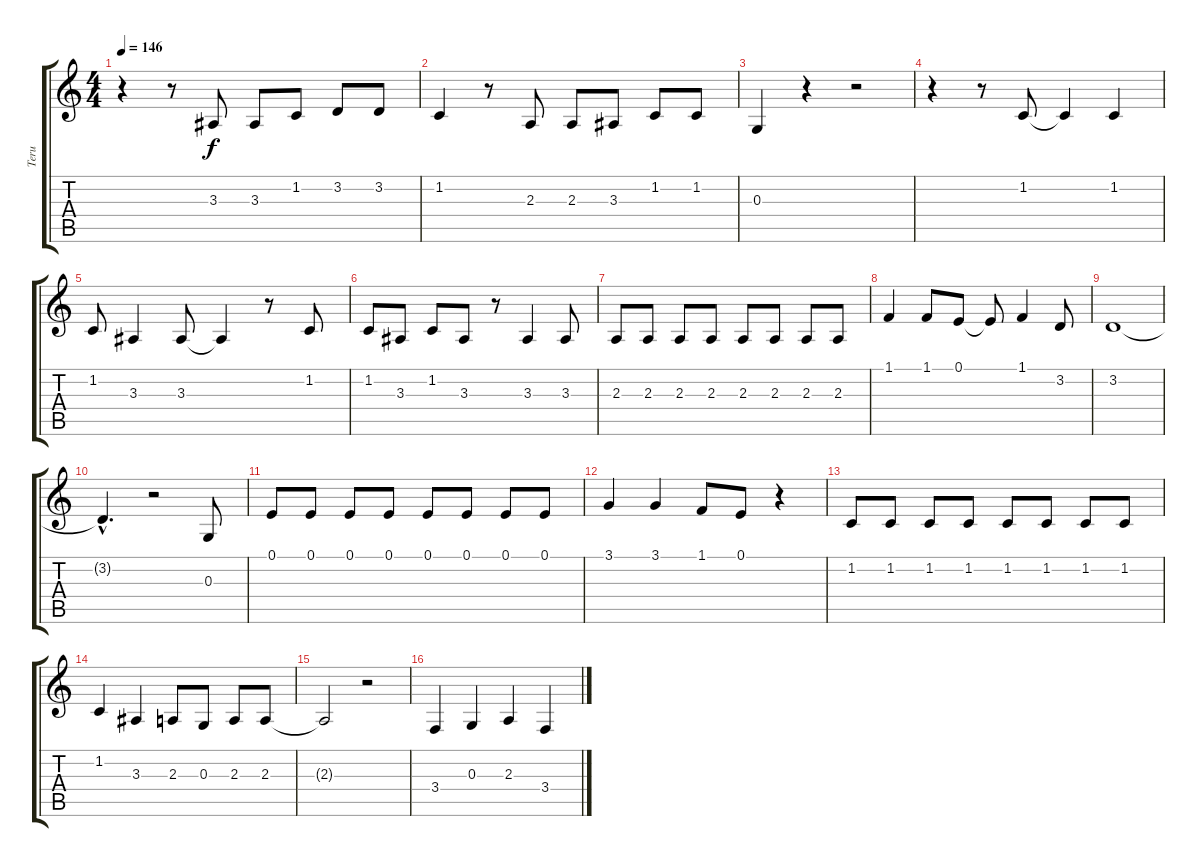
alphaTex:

\track ("Teru" "Teru") {instrument englishhorn}
\staff {score tabs}
\tuning (E4 B3 G3 D3 A2 E2) {hide}
\ts (4 4)
\tempo 146
\clef g2
\ks c
r.4{dy f} r.8 3.3.8 3.3.8 1.2.8 3.2.8 3.2.8 |
1.2.4 r.8 2.3.8 2.3.8 3.3.8 1.2.8 1.2.8 |
0.3.4 r.4 r.2 |
r.4 r.8 1.2.8 1.2{t}.4 1.2.4 |
1.2.8 3.3.4 3.3.8 3.3{t}.4 r.8 1.2.8 |
1.2.8 3.3.8 1.2.8 3.3.8 r.8 3.3.4 3.3.8 |
2.3.8 2.3.8 2.3.8 2.3.8 2.3.8 2.3.8 2.3.8 2.3.8 |
1.1.4 1.1.8 0.1.8 0.1{t}.8 1.1.4 3.2.8 |
3.2.1 |
3.2{hac t}.4{d} r.2 0.3.8 |
0.1.8 0.1.8 0.1.8 0.1.8 0.1.8 0.1.8 0.1.8 0.1.8 |
3.1.4 3.1.4 1.1.8 0.1.8 r.4 |
1.2.8 1.2.8 1.2.8 1.2.8 1.2.8 1.2.8 1.2.8 1.2.8 |
1.2.4 3.3.4 2.3.8 0.3.8 2.3.8 2.3.8 |
2.3{t}.2 r.2 |
3.4.4 0.3.4 2.3.4 3.4.4
